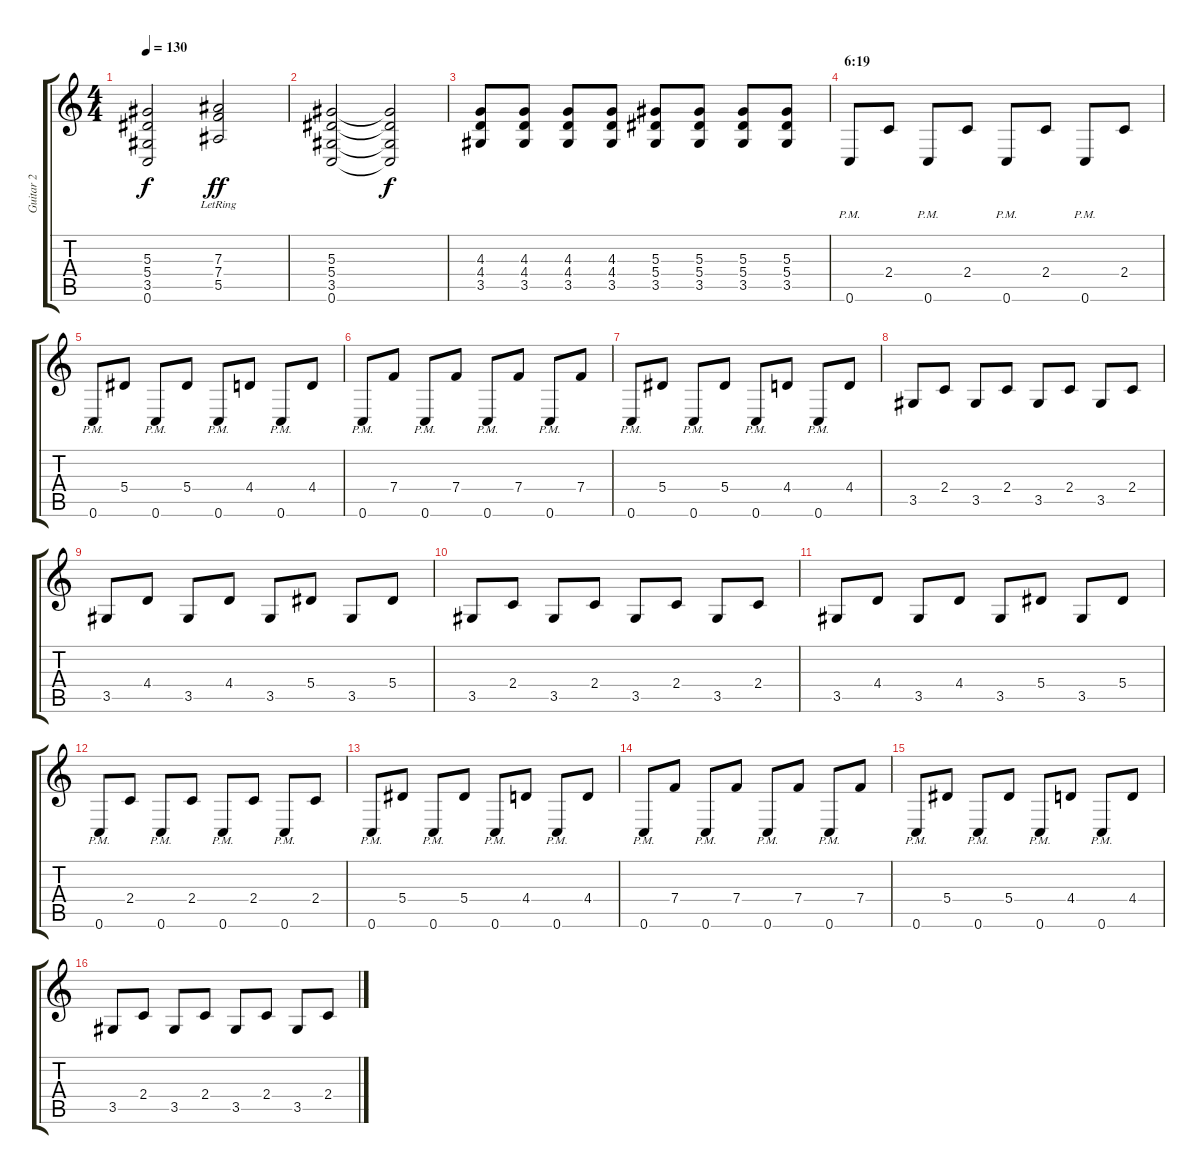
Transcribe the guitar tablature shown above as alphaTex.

\track ("Guitar 2" "Guitar 2") {instrument distortionguitar}
\staff {score tabs}
\tuning (C4 G3 Eb3 Bb2 F2 C2) {hide}
\ts (4 4)
\tempo 130
\clef g2
\ks c
(5.3{t} 5.4{t} 3.5{t} 0.6{t}).2{dy f} (7.3{lr} 7.4{lr} 5.5).2{dy ff} |
(5.3 5.4 3.5 0.6).2 (5.3{t} 5.4{t} 3.5{t} 0.6{t}).2{dy f} |
(4.3 4.4 3.5).8 (4.3 4.4 3.5).8 (4.3 4.4 3.5).8 (4.3 4.4 3.5).8 (5.3 5.4 3.5).8 (5.3 5.4 3.5).8 (5.3 5.4 3.5).8 (5.3 5.4 3.5).8 |
\section ("" "6:19")
0.6{pm}.8 2.4.8 0.6{pm}.8 2.4.8 0.6{pm}.8 2.4.8 0.6{pm}.8 2.4.8 |
0.6{pm}.8 5.4.8 0.6{pm}.8 5.4.8 0.6{pm}.8 4.4.8 0.6{pm}.8 4.4.8 |
0.6{pm}.8 7.4.8 0.6{pm}.8 7.4.8 0.6{pm}.8 7.4.8 0.6{pm}.8 7.4.8 |
0.6{pm}.8 5.4.8 0.6{pm}.8 5.4.8 0.6{pm}.8 4.4.8 0.6{pm}.8 4.4.8 |
3.5.8 2.4.8 3.5.8 2.4.8 3.5.8 2.4.8 3.5.8 2.4.8 |
3.5.8 4.4.8 3.5.8 4.4.8 3.5.8 5.4.8 3.5.8 5.4.8 |
3.5.8 2.4.8 3.5.8 2.4.8 3.5.8 2.4.8 3.5.8 2.4.8 |
3.5.8 4.4.8 3.5.8 4.4.8 3.5.8 5.4.8 3.5.8 5.4.8 |
0.6{pm}.8 2.4.8 0.6{pm}.8 2.4.8 0.6{pm}.8 2.4.8 0.6{pm}.8 2.4.8 |
0.6{pm}.8 5.4.8 0.6{pm}.8 5.4.8 0.6{pm}.8 4.4.8 0.6{pm}.8 4.4.8 |
0.6{pm}.8 7.4.8 0.6{pm}.8 7.4.8 0.6{pm}.8 7.4.8 0.6{pm}.8 7.4.8 |
0.6{pm}.8 5.4.8 0.6{pm}.8 5.4.8 0.6{pm}.8 4.4.8 0.6{pm}.8 4.4.8 |
3.5.8 2.4.8 3.5.8 2.4.8 3.5.8 2.4.8 3.5.8 2.4.8
